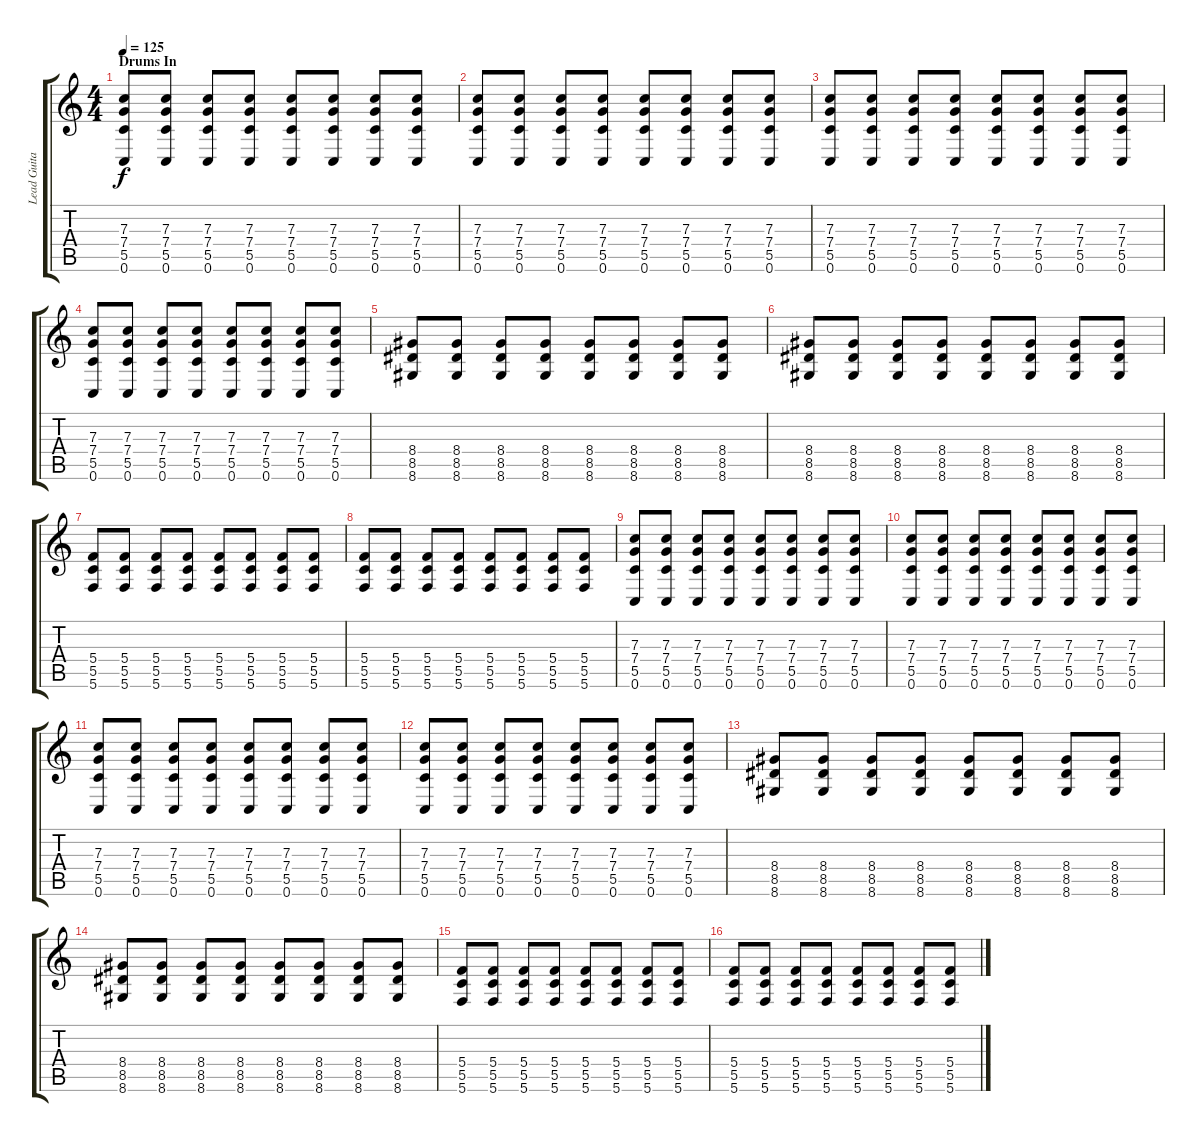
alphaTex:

\track ("Lead Guitar - Lee Malia" "Lead Guita") {instrument distortionguitar}
\staff {score tabs}
\tuning (D4 A3 F3 C3 G2 C2) {hide}
\ts (4 4)
\section ("" "Drums In")
\tempo 125
\clef g2
\ks c
(7.3 7.4 5.5 0.6).8{dy f} (7.3 7.4 5.5 0.6).8 (7.3 7.4 5.5 0.6).8 (7.3 7.4 5.5 0.6).8 (7.3 7.4 5.5 0.6).8 (7.3 7.4 5.5 0.6).8 (7.3 7.4 5.5 0.6).8 (7.3 7.4 5.5 0.6).8 |
(7.3 7.4 5.5 0.6).8 (7.3 7.4 5.5 0.6).8 (7.3 7.4 5.5 0.6).8 (7.3 7.4 5.5 0.6).8 (7.3 7.4 5.5 0.6).8 (7.3 7.4 5.5 0.6).8 (7.3 7.4 5.5 0.6).8 (7.3 7.4 5.5 0.6).8 |
(7.3 7.4 5.5 0.6).8 (7.3 7.4 5.5 0.6).8 (7.3 7.4 5.5 0.6).8 (7.3 7.4 5.5 0.6).8 (7.3 7.4 5.5 0.6).8 (7.3 7.4 5.5 0.6).8 (7.3 7.4 5.5 0.6).8 (7.3 7.4 5.5 0.6).8 |
(7.3 7.4 5.5 0.6).8 (7.3 7.4 5.5 0.6).8 (7.3 7.4 5.5 0.6).8 (7.3 7.4 5.5 0.6).8 (7.3 7.4 5.5 0.6).8 (7.3 7.4 5.5 0.6).8 (7.3 7.4 5.5 0.6).8 (7.3 7.4 5.5 0.6).8 |
(8.4 8.5 8.6).8 (8.4 8.5 8.6).8 (8.4 8.5 8.6).8 (8.4 8.5 8.6).8 (8.4 8.5 8.6).8 (8.4 8.5 8.6).8 (8.4 8.5 8.6).8 (8.4 8.5 8.6).8 |
(8.4 8.5 8.6).8 (8.4 8.5 8.6).8 (8.4 8.5 8.6).8 (8.4 8.5 8.6).8 (8.4 8.5 8.6).8 (8.4 8.5 8.6).8 (8.4 8.5 8.6).8 (8.4 8.5 8.6).8 |
(5.4 5.5 5.6).8 (5.4 5.5 5.6).8 (5.4 5.5 5.6).8 (5.4 5.5 5.6).8 (5.4 5.5 5.6).8 (5.4 5.5 5.6).8 (5.4 5.5 5.6).8 (5.4 5.5 5.6).8 |
(5.4 5.5 5.6).8 (5.4 5.5 5.6).8 (5.4 5.5 5.6).8 (5.4 5.5 5.6).8 (5.4 5.5 5.6).8 (5.4 5.5 5.6).8 (5.4 5.5 5.6).8 (5.4 5.5 5.6).8 |
(7.3 7.4 5.5 0.6).8 (7.3 7.4 5.5 0.6).8 (7.3 7.4 5.5 0.6).8 (7.3 7.4 5.5 0.6).8 (7.3 7.4 5.5 0.6).8 (7.3 7.4 5.5 0.6).8 (7.3 7.4 5.5 0.6).8 (7.3 7.4 5.5 0.6).8 |
(7.3 7.4 5.5 0.6).8 (7.3 7.4 5.5 0.6).8 (7.3 7.4 5.5 0.6).8 (7.3 7.4 5.5 0.6).8 (7.3 7.4 5.5 0.6).8 (7.3 7.4 5.5 0.6).8 (7.3 7.4 5.5 0.6).8 (7.3 7.4 5.5 0.6).8 |
(7.3 7.4 5.5 0.6).8 (7.3 7.4 5.5 0.6).8 (7.3 7.4 5.5 0.6).8 (7.3 7.4 5.5 0.6).8 (7.3 7.4 5.5 0.6).8 (7.3 7.4 5.5 0.6).8 (7.3 7.4 5.5 0.6).8 (7.3 7.4 5.5 0.6).8 |
(7.3 7.4 5.5 0.6).8 (7.3 7.4 5.5 0.6).8 (7.3 7.4 5.5 0.6).8 (7.3 7.4 5.5 0.6).8 (7.3 7.4 5.5 0.6).8 (7.3 7.4 5.5 0.6).8 (7.3 7.4 5.5 0.6).8 (7.3 7.4 5.5 0.6).8 |
(8.4 8.5 8.6).8 (8.4 8.5 8.6).8 (8.4 8.5 8.6).8 (8.4 8.5 8.6).8 (8.4 8.5 8.6).8 (8.4 8.5 8.6).8 (8.4 8.5 8.6).8 (8.4 8.5 8.6).8 |
(8.4 8.5 8.6).8 (8.4 8.5 8.6).8 (8.4 8.5 8.6).8 (8.4 8.5 8.6).8 (8.4 8.5 8.6).8 (8.4 8.5 8.6).8 (8.4 8.5 8.6).8 (8.4 8.5 8.6).8 |
(5.4 5.5 5.6).8 (5.4 5.5 5.6).8 (5.4 5.5 5.6).8 (5.4 5.5 5.6).8 (5.4 5.5 5.6).8 (5.4 5.5 5.6).8 (5.4 5.5 5.6).8 (5.4 5.5 5.6).8 |
(5.4 5.5 5.6).8 (5.4 5.5 5.6).8 (5.4 5.5 5.6).8 (5.4 5.5 5.6).8 (5.4 5.5 5.6).8 (5.4 5.5 5.6).8 (5.4 5.5 5.6).8 (5.4 5.5 5.6).8
